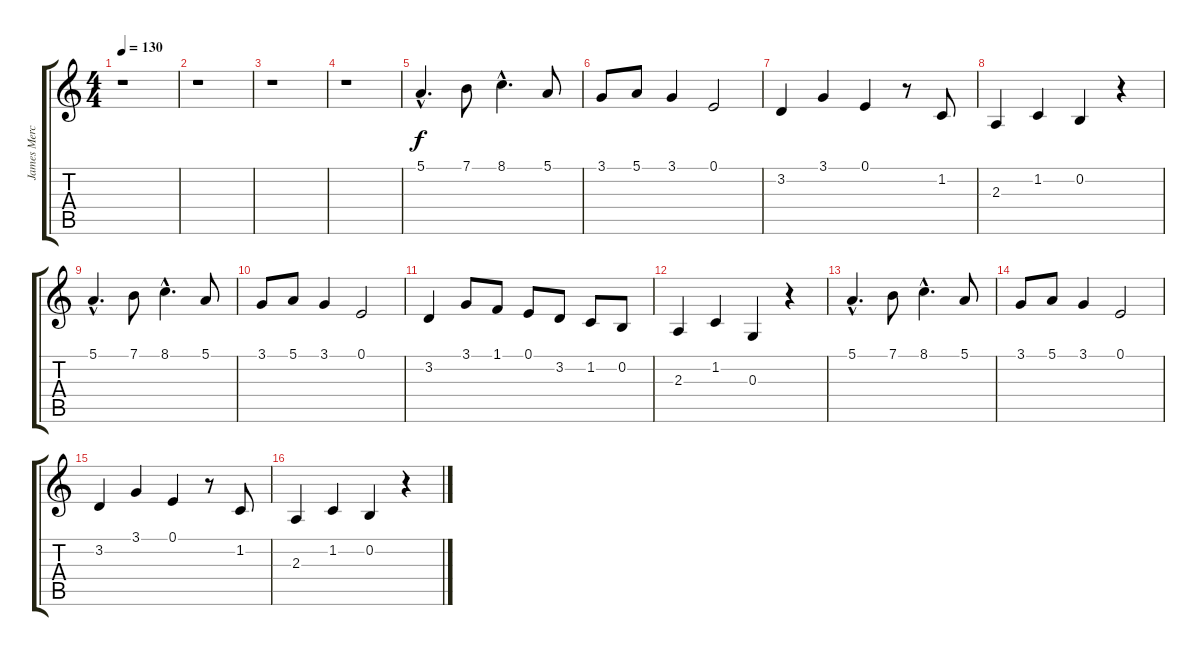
\track ("James Mercer" "James Merc") {instrument synthvoice}
\staff {score tabs}
\tuning (E4 B3 G3 D3 A2 E2) {hide}
\ts (4 4)
\tempo 130
\clef g2
\ks c
r.1{dy f instrument synthvoice} |
r.1 |
r.1 |
r.1 |
5.1{hac}.4{d} 7.1.8 8.1{hac}.4{d} 5.1.8 |
3.1.8 5.1.8 3.1.4 0.1.2 |
3.2.4 3.1.4 0.1.4 r.8 1.2.8 |
2.3.4 1.2.4 0.2.4 r.4 |
5.1{hac}.4{d} 7.1.8 8.1{hac}.4{d} 5.1.8 |
3.1.8 5.1.8 3.1.4 0.1.2 |
3.2.4 3.1.8 1.1.8 0.1.8 3.2.8 1.2.8 0.2.8 |
2.3.4 1.2.4 0.3.4 r.4 |
5.1{hac}.4{d} 7.1.8 8.1{hac}.4{d} 5.1.8 |
3.1.8 5.1.8 3.1.4 0.1.2 |
3.2.4 3.1.4 0.1.4 r.8 1.2.8 |
2.3.4 1.2.4 0.2.4 r.4
